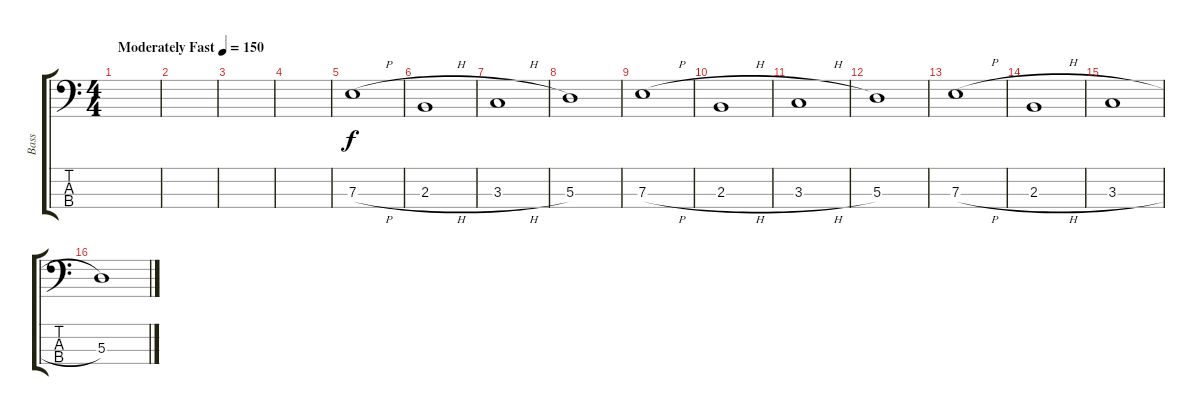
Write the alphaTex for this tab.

\track ("Bass" "Bass") {instrument electricbassfinger}
\staff {score tabs}
\tuning (G2 D2 A1 E1) {hide}
\ts (4 4)
\tempo (150 "Moderately Fast")
\clef f4
\ks c
|
|
|
|
7.3{h}.1 |
2.3{h}.1 |
3.3{h}.1 |
5.3.1 |
7.3{h}.1 |
2.3{h}.1 |
3.3{h}.1 |
5.3.1 |
7.3{h}.1 |
2.3{h}.1 |
3.3{h}.1 |
5.3.1
